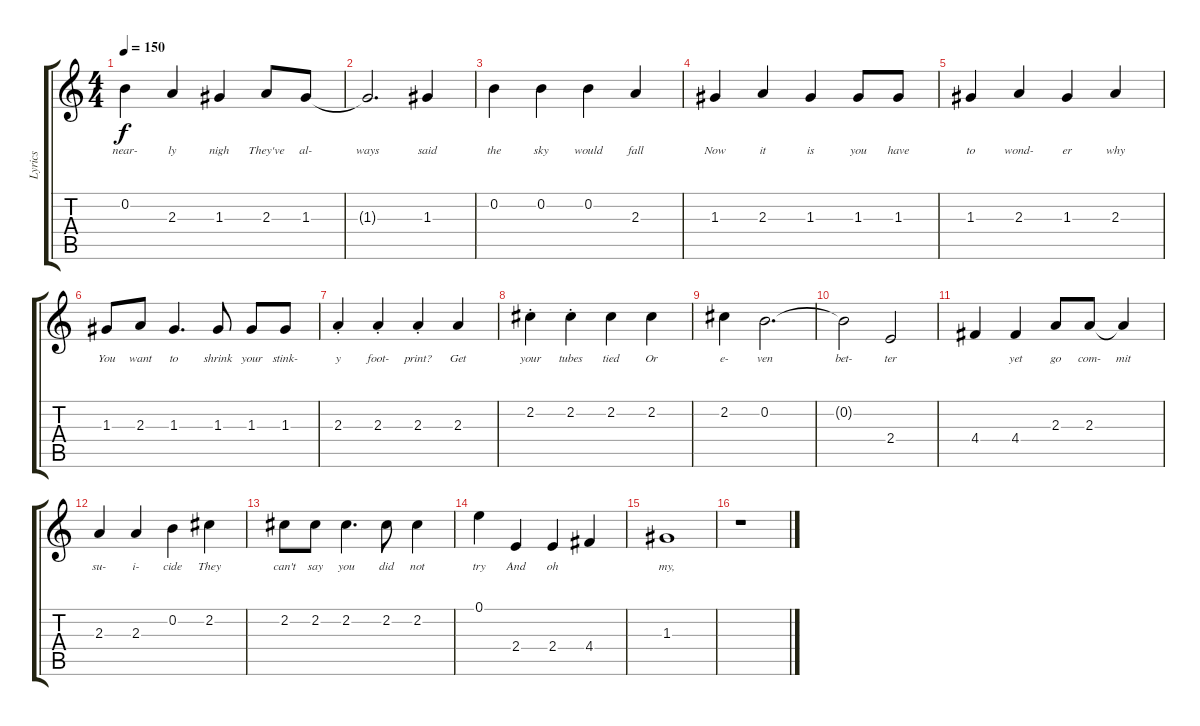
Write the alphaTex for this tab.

\track ("Lyrics" "Lyrics") {instrument electricguitarjazz}
\staff {score tabs}
\tuning (E4 B3 G3 D3 A2 E2) {hide}
\ts (4 4)
\tempo 150
\clef g2
\ks c
0.2.4{lyrics (0 "near-") lyrics (1 "") lyrics (2 "") lyrics (3 "") lyrics (4 "") dy f} 2.3.4{lyrics (0 "ly") lyrics (1 "") lyrics (2 "") lyrics (3 "") lyrics (4 "")} 1.3.4{lyrics (0 "nigh") lyrics (1 "") lyrics (2 "") lyrics (3 "") lyrics (4 "")} 2.3.8{lyrics (0 "They've") lyrics (1 "") lyrics (2 "") lyrics (3 "") lyrics (4 "")} 1.3.8{lyrics (0 "al-") lyrics (1 "") lyrics (2 "") lyrics (3 "") lyrics (4 "")} |
1.3{t}.2{d lyrics (0 "ways") lyrics (1 "") lyrics (2 "") lyrics (3 "") lyrics (4 "")} 1.3.4{lyrics (0 "said") lyrics (1 "") lyrics (2 "") lyrics (3 "") lyrics (4 "")} |
0.2.4{lyrics (0 "the") lyrics (1 "") lyrics (2 "") lyrics (3 "") lyrics (4 "")} 0.2.4{lyrics (0 "sky") lyrics (1 "") lyrics (2 "") lyrics (3 "") lyrics (4 "")} 0.2.4{lyrics (0 "would") lyrics (1 "") lyrics (2 "") lyrics (3 "") lyrics (4 "")} 2.3.4{lyrics (0 "fall") lyrics (1 "") lyrics (2 "") lyrics (3 "") lyrics (4 "")} |
1.3.4{lyrics (0 "Now") lyrics (1 "") lyrics (2 "") lyrics (3 "") lyrics (4 "")} 2.3.4{lyrics (0 "it") lyrics (1 "") lyrics (2 "") lyrics (3 "") lyrics (4 "")} 1.3.4{lyrics (0 "is") lyrics (1 "") lyrics (2 "") lyrics (3 "") lyrics (4 "")} 1.3.8{lyrics (0 "you") lyrics (1 "") lyrics (2 "") lyrics (3 "") lyrics (4 "")} 1.3.8{lyrics (0 "have") lyrics (1 "") lyrics (2 "") lyrics (3 "") lyrics (4 "")} |
1.3.4{lyrics (0 "to") lyrics (1 "") lyrics (2 "") lyrics (3 "") lyrics (4 "")} 2.3.4{lyrics (0 "wond-") lyrics (1 "") lyrics (2 "") lyrics (3 "") lyrics (4 "")} 1.3.4{lyrics (0 "er") lyrics (1 "") lyrics (2 "") lyrics (3 "") lyrics (4 "")} 2.3.4{lyrics (0 "why") lyrics (1 "") lyrics (2 "") lyrics (3 "") lyrics (4 "")} |
1.3.8{lyrics (0 "You") lyrics (1 "") lyrics (2 "") lyrics (3 "") lyrics (4 "")} 2.3.8{lyrics (0 "want") lyrics (1 "") lyrics (2 "") lyrics (3 "") lyrics (4 "")} 1.3.4{d lyrics (0 "to") lyrics (1 "") lyrics (2 "") lyrics (3 "") lyrics (4 "")} 1.3.8{lyrics (0 "shrink") lyrics (1 "") lyrics (2 "") lyrics (3 "") lyrics (4 "")} 1.3.8{lyrics (0 "your") lyrics (1 "") lyrics (2 "") lyrics (3 "") lyrics (4 "")} 1.3.8{lyrics (0 "stink-") lyrics (1 "") lyrics (2 "") lyrics (3 "") lyrics (4 "")} |
2.3{st}.4{lyrics (0 "y") lyrics (1 "") lyrics (2 "") lyrics (3 "") lyrics (4 "")} 2.3{st}.4{lyrics (0 "foot-") lyrics (1 "") lyrics (2 "") lyrics (3 "") lyrics (4 "")} 2.3{st}.4{lyrics (0 "print?") lyrics (1 "") lyrics (2 "") lyrics (3 "") lyrics (4 "")} 2.3.4{lyrics (0 "Get") lyrics (1 "") lyrics (2 "") lyrics (3 "") lyrics (4 "")} |
2.2{st}.4{lyrics (0 "your") lyrics (1 "") lyrics (2 "") lyrics (3 "") lyrics (4 "")} 2.2{st}.4{lyrics (0 "tubes") lyrics (1 "") lyrics (2 "") lyrics (3 "") lyrics (4 "")} 2.2.4{lyrics (0 "tied") lyrics (1 "") lyrics (2 "") lyrics (3 "") lyrics (4 "")} 2.2.4{lyrics (0 "Or") lyrics (1 "") lyrics (2 "") lyrics (3 "") lyrics (4 "")} |
2.2.4{lyrics (0 "e-") lyrics (1 "") lyrics (2 "") lyrics (3 "") lyrics (4 "")} 0.2.2{d lyrics (0 "ven") lyrics (1 "") lyrics (2 "") lyrics (3 "") lyrics (4 "")} |
0.2{t}.2{lyrics (0 "bet-") lyrics (1 "") lyrics (2 "") lyrics (3 "") lyrics (4 "")} 2.4.2{lyrics (0 "ter") lyrics (1 "") lyrics (2 "") lyrics (3 "") lyrics (4 "")} |
4.4.4{lyrics (0 "") lyrics (1 "") lyrics (2 "") lyrics (3 "") lyrics (4 "")} 4.4.4{lyrics (0 "yet") lyrics (1 "") lyrics (2 "") lyrics (3 "") lyrics (4 "")} 2.3.8{lyrics (0 "go") lyrics (1 "") lyrics (2 "") lyrics (3 "") lyrics (4 "")} 2.3.8{lyrics (0 "com-") lyrics (1 "") lyrics (2 "") lyrics (3 "") lyrics (4 "")} 2.3{t}.4{lyrics (0 "mit") lyrics (1 "") lyrics (2 "") lyrics (3 "") lyrics (4 "")} |
2.3.4{lyrics (0 "su-") lyrics (1 "") lyrics (2 "") lyrics (3 "") lyrics (4 "")} 2.3.4{lyrics (0 "i-") lyrics (1 "") lyrics (2 "") lyrics (3 "") lyrics (4 "")} 0.2.4{lyrics (0 "cide") lyrics (1 "") lyrics (2 "") lyrics (3 "") lyrics (4 "")} 2.2.4{lyrics (0 "They") lyrics (1 "") lyrics (2 "") lyrics (3 "") lyrics (4 "")} |
2.2.8{lyrics (0 "can't") lyrics (1 "") lyrics (2 "") lyrics (3 "") lyrics (4 "")} 2.2.8{lyrics (0 "say") lyrics (1 "") lyrics (2 "") lyrics (3 "") lyrics (4 "")} 2.2.4{d lyrics (0 "you") lyrics (1 "") lyrics (2 "") lyrics (3 "") lyrics (4 "")} 2.2.8{lyrics (0 "did") lyrics (1 "") lyrics (2 "") lyrics (3 "") lyrics (4 "")} 2.2.4{lyrics (0 "not") lyrics (1 "") lyrics (2 "") lyrics (3 "") lyrics (4 "")} |
0.1.4{lyrics (0 "try") lyrics (1 "") lyrics (2 "") lyrics (3 "") lyrics (4 "")} 2.4.4{lyrics (0 "And") lyrics (1 "") lyrics (2 "") lyrics (3 "") lyrics (4 "")} 2.4.4{lyrics (0 "oh") lyrics (1 "") lyrics (2 "") lyrics (3 "") lyrics (4 "")} 4.4.4{lyrics (0 "") lyrics (1 "") lyrics (2 "") lyrics (3 "") lyrics (4 "")} |
1.3.1{lyrics (0 "my,") lyrics (1 "") lyrics (2 "") lyrics (3 "") lyrics (4 "")} |
r.1
